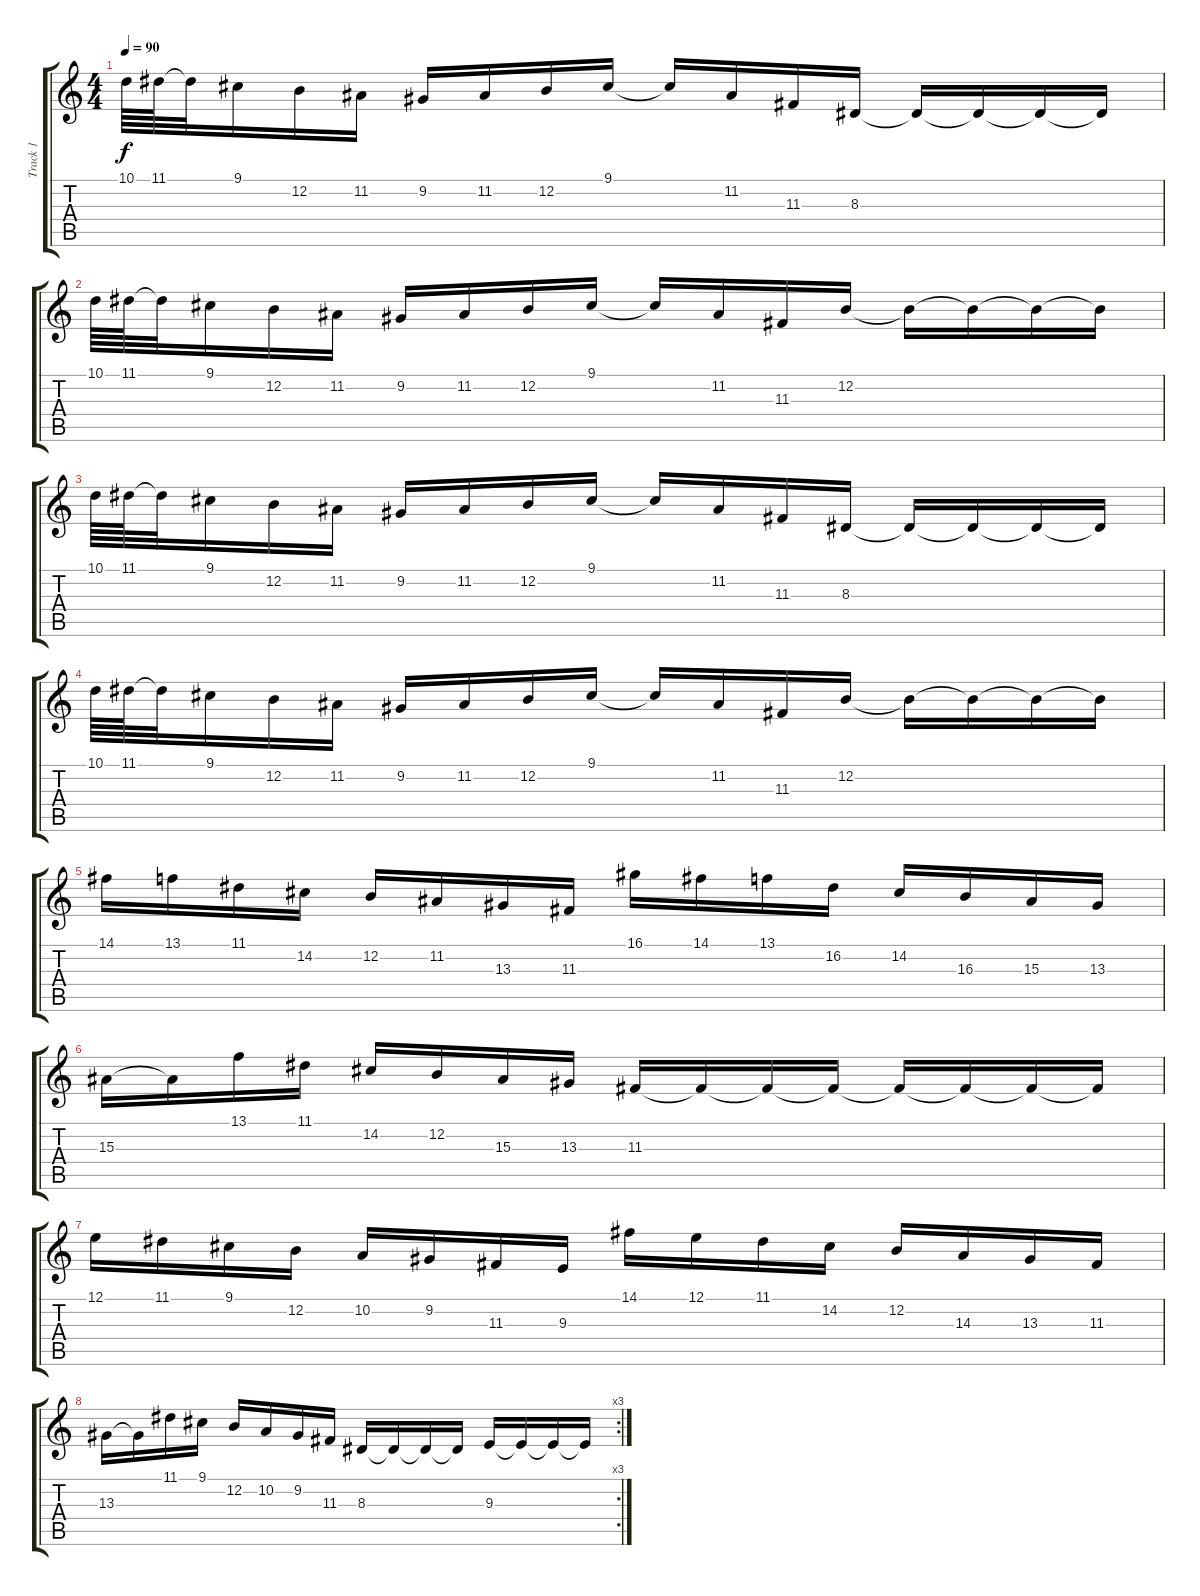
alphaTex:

\track ("Track 1" "Track 1") {instrument lead5charang}
\staff {score tabs}
\tuning (E4 B3 G3 D3 A2 E2) {hide}
\ts (4 4)
\tempo 90
\clef g2
\ks c
10.1.64{dy f} 11.1.64 11.1{t}.32 9.1.16 12.2.16 11.2.16 9.2.16 11.2.16 12.2.16 9.1.16 9.1{t}.16 11.2.16 11.3.16 8.3.16 8.3{t}.16 8.3{t}.16 8.3{t}.16 8.3{t}.16 |
10.1.64 11.1.64 11.1{t}.32 9.1.16 12.2.16 11.2.16 9.2.16 11.2.16 12.2.16 9.1.16 9.1{t}.16 11.2.16 11.3.16 12.2.16 12.2{t}.16 12.2{t}.16 12.2{t}.16 12.2{t}.16 |
10.1.64 11.1.64 11.1{t}.32 9.1.16 12.2.16 11.2.16 9.2.16 11.2.16 12.2.16 9.1.16 9.1{t}.16 11.2.16 11.3.16 8.3.16 8.3{t}.16 8.3{t}.16 8.3{t}.16 8.3{t}.16 |
10.1.64 11.1.64 11.1{t}.32 9.1.16 12.2.16 11.2.16 9.2.16 11.2.16 12.2.16 9.1.16 9.1{t}.16 11.2.16 11.3.16 12.2.16 12.2{t}.16 12.2{t}.16 12.2{t}.16 12.2{t}.16 |
14.1.16 13.1.16 11.1.16 14.2.16 12.2.16 11.2.16 13.3.16 11.3.16 16.1.16 14.1.16 13.1.16 16.2.16 14.2.16 16.3.16 15.3.16 13.3.16 |
15.3.16 15.3{t}.16 13.1.16 11.1.16 14.2.16 12.2.16 15.3.16 13.3.16 11.3.16 11.3{t}.16 11.3{t}.16 11.3{t}.16 11.3{t}.16 11.3{t}.16 11.3{t}.16 11.3{t}.16 |
12.1.16 11.1.16 9.1.16 12.2.16 10.2.16 9.2.16 11.3.16 9.3.16 14.1.16 12.1.16 11.1.16 14.2.16 12.2.16 14.3.16 13.3.16 11.3.16 |
\rc 3
13.3.16 13.3{t}.16 11.1.16 9.1.16 12.2.16 10.2.16 9.2.16 11.3.16 8.3.16 8.3{t}.16 8.3{t}.16 8.3{t}.16 9.3.16 9.3{t}.16 9.3{t}.16 9.3{t}.16
